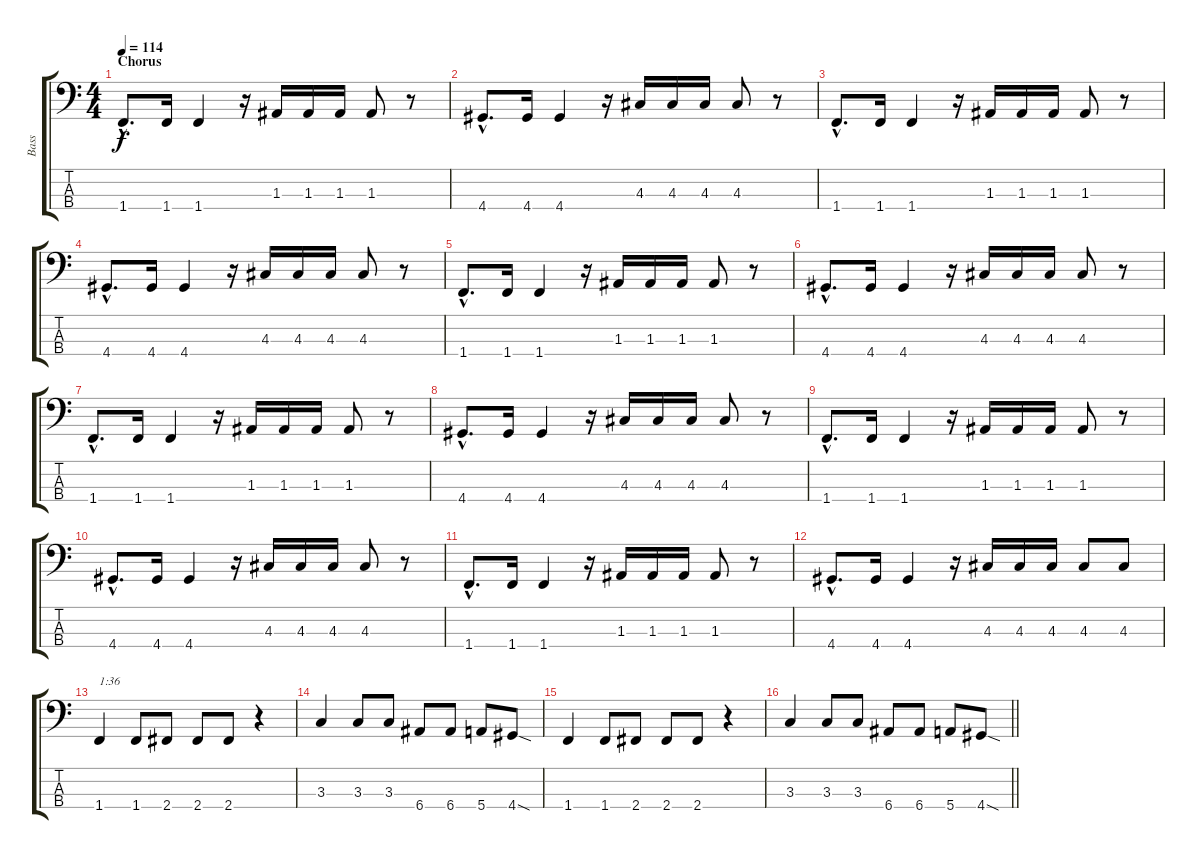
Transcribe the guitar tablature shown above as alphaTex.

\track ("Bass" "Bass") {instrument electricbasspick}
\staff {score tabs}
\tuning (G2 D2 A1 E1) {hide}
\ts (4 4)
\section ("" "Chorus")
\tempo 114
\clef f4
\ks c
1.4{hac}.8{d dy f} 1.4.16 1.4.4 r.16 1.3.16 1.3.16 1.3.16 1.3.8 r.8 |
4.4{hac}.8{d} 4.4.16 4.4.4 r.16 4.3.16 4.3.16 4.3.16 4.3.8 r.8 |
1.4{hac}.8{d} 1.4.16 1.4.4 r.16 1.3.16 1.3.16 1.3.16 1.3.8 r.8 |
4.4{hac}.8{d} 4.4.16 4.4.4 r.16 4.3.16 4.3.16 4.3.16 4.3.8 r.8 |
1.4{hac}.8{d} 1.4.16 1.4.4 r.16 1.3.16 1.3.16 1.3.16 1.3.8 r.8 |
4.4{hac}.8{d} 4.4.16 4.4.4 r.16 4.3.16 4.3.16 4.3.16 4.3.8 r.8 |
1.4{hac}.8{d} 1.4.16 1.4.4 r.16 1.3.16 1.3.16 1.3.16 1.3.8 r.8 |
4.4{hac}.8{d} 4.4.16 4.4.4 r.16 4.3.16 4.3.16 4.3.16 4.3.8 r.8 |
1.4{hac}.8{d} 1.4.16 1.4.4 r.16 1.3.16 1.3.16 1.3.16 1.3.8 r.8 |
4.4{hac}.8{d} 4.4.16 4.4.4 r.16 4.3.16 4.3.16 4.3.16 4.3.8 r.8 |
1.4{hac}.8{d} 1.4.16 1.4.4 r.16 1.3.16 1.3.16 1.3.16 1.3.8 r.8 |
4.4{hac}.8{d} 4.4.16 4.4.4 r.16 4.3.16 4.3.16 4.3.16 4.3.8 4.3.8 |
1.4.4{txt "1:36"} 1.4.8 2.4.8 2.4.8 2.4.8 r.4 |
3.3.4 3.3.8 3.3.8 6.4.8 6.4.8 5.4.8 4.4{sod}.8 |
1.4.4 1.4.8 2.4.8 2.4.8 2.4.8 r.4 |
\barLineRight lightlight
3.3.4 3.3.8 3.3.8 6.4.8 6.4.8 5.4.8 4.4{sod}.8
